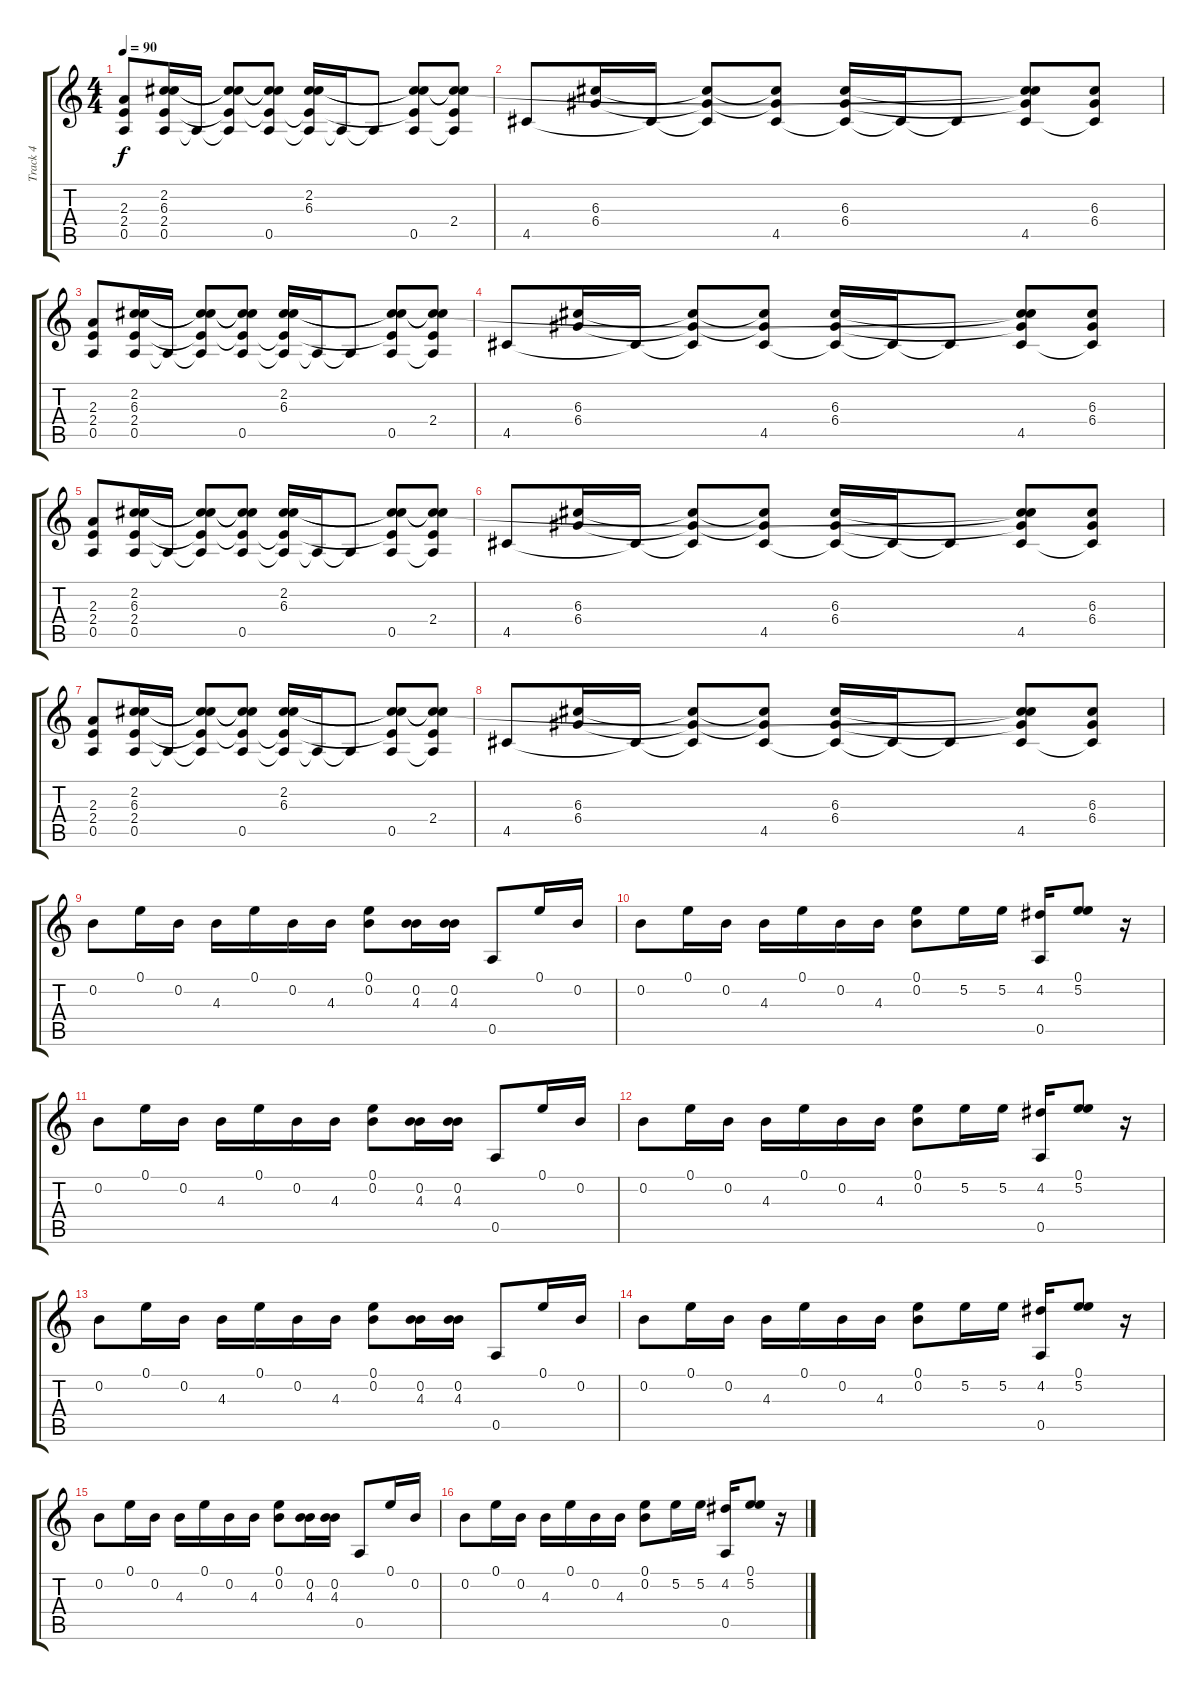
\track ("Track 4" "Track 4") {instrument electricguitarclean}
\staff {score tabs}
\tuning (E4 B3 G3 D3 A2 E2) {hide}
\ts (4 4)
\tempo 90
\clef g2
\ks c
(2.3 2.4 0.5).8{dy f} (2.2 6.3 2.4 0.5).16 0.5{t}.16 (2.2{t} 6.3{t} 2.4{t} 0.5{t}).8 (2.2{t} 6.3{t} 2.4{t} 0.5).8 (2.2 6.3 2.4{t} 0.5{t}).16 0.5{t}.16 0.5{t}.8 (2.2{t} 6.3{t} 2.4{t} 0.5).8 (2.2{t} 6.3{t} 2.4 0.5{t}).8 |
4.5.8 (6.3 6.4).16 4.5{t}.16 (6.3{t} 6.4{t} 4.5{t}).8 (6.3{t} 6.4{t} 4.5).8 (6.3 6.4 4.5{t}).16 4.5{t}.16 4.5{t}.8 (2.2{t} 6.3{t} 6.4{t} 4.5).8 (6.3 6.4 4.5{t}).8 |
(2.3 2.4 0.5).8 (2.2 6.3 2.4 0.5).16 0.5{t}.16 (2.2{t} 6.3{t} 2.4{t} 0.5{t}).8 (2.2{t} 6.3{t} 2.4{t} 0.5).8 (2.2 6.3 2.4{t} 0.5{t}).16 0.5{t}.16 0.5{t}.8 (2.2{t} 6.3{t} 2.4{t} 0.5).8 (2.2{t} 6.3{t} 2.4 0.5{t}).8 |
4.5.8 (6.3 6.4).16 4.5{t}.16 (6.3{t} 6.4{t} 4.5{t}).8 (6.3{t} 6.4{t} 4.5).8 (6.3 6.4 4.5{t}).16 4.5{t}.16 4.5{t}.8 (2.2{t} 6.3{t} 6.4{t} 4.5).8 (6.3 6.4 4.5{t}).8 |
(2.3 2.4 0.5).8 (2.2 6.3 2.4 0.5).16 0.5{t}.16 (2.2{t} 6.3{t} 2.4{t} 0.5{t}).8 (2.2{t} 6.3{t} 2.4{t} 0.5).8 (2.2 6.3 2.4{t} 0.5{t}).16 0.5{t}.16 0.5{t}.8 (2.2{t} 6.3{t} 2.4{t} 0.5).8 (2.2{t} 6.3{t} 2.4 0.5{t}).8 |
4.5.8 (6.3 6.4).16 4.5{t}.16 (6.3{t} 6.4{t} 4.5{t}).8 (6.3{t} 6.4{t} 4.5).8 (6.3 6.4 4.5{t}).16 4.5{t}.16 4.5{t}.8 (2.2{t} 6.3{t} 6.4{t} 4.5).8 (6.3 6.4 4.5{t}).8 |
(2.3 2.4 0.5).8 (2.2 6.3 2.4 0.5).16 0.5{t}.16 (2.2{t} 6.3{t} 2.4{t} 0.5{t}).8 (2.2{t} 6.3{t} 2.4{t} 0.5).8 (2.2 6.3 2.4{t} 0.5{t}).16 0.5{t}.16 0.5{t}.8 (2.2{t} 6.3{t} 2.4{t} 0.5).8 (2.2{t} 6.3{t} 2.4 0.5{t}).8 |
4.5.8 (6.3 6.4).16 4.5{t}.16 (6.3{t} 6.4{t} 4.5{t}).8 (6.3{t} 6.4{t} 4.5).8 (6.3 6.4 4.5{t}).16 4.5{t}.16 4.5{t}.8 (2.2{t} 6.3{t} 6.4{t} 4.5).8 (6.3 6.4 4.5{t}).8 |
0.2.8 0.1.16 0.2.16 4.3.16 0.1.16 0.2.16 4.3.16 (0.1 0.2).8 (0.2 4.3).16 (0.2 4.3).16 0.5.8 0.1.16 0.2.16 |
0.2.8 0.1.16 0.2.16 4.3.16 0.1.16 0.2.16 4.3.16 (0.1 0.2).8 5.2.16 5.2.16 (4.2 0.5).16 (0.1 5.2).8 r.16 |
0.2.8 0.1.16 0.2.16 4.3.16 0.1.16 0.2.16 4.3.16 (0.1 0.2).8 (0.2 4.3).16 (0.2 4.3).16 0.5.8 0.1.16 0.2.16 |
0.2.8 0.1.16 0.2.16 4.3.16 0.1.16 0.2.16 4.3.16 (0.1 0.2).8 5.2.16 5.2.16 (4.2 0.5).16 (0.1 5.2).8 r.16 |
0.2.8 0.1.16 0.2.16 4.3.16 0.1.16 0.2.16 4.3.16 (0.1 0.2).8 (0.2 4.3).16 (0.2 4.3).16 0.5.8 0.1.16 0.2.16 |
0.2.8 0.1.16 0.2.16 4.3.16 0.1.16 0.2.16 4.3.16 (0.1 0.2).8 5.2.16 5.2.16 (4.2 0.5).16 (0.1 5.2).8 r.16 |
0.2.8 0.1.16 0.2.16 4.3.16 0.1.16 0.2.16 4.3.16 (0.1 0.2).8 (0.2 4.3).16 (0.2 4.3).16 0.5.8 0.1.16 0.2.16 |
0.2.8 0.1.16 0.2.16 4.3.16 0.1.16 0.2.16 4.3.16 (0.1 0.2).8 5.2.16 5.2.16 (4.2 0.5).16 (0.1 5.2).8 r.16
